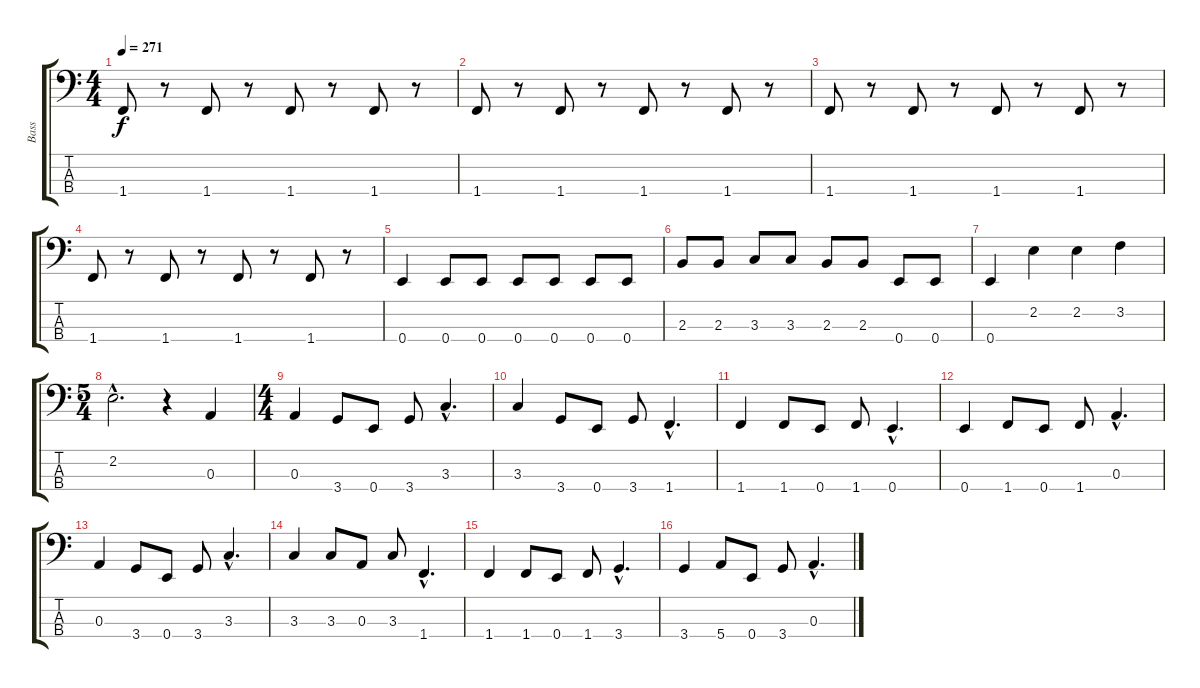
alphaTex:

\track ("Bass" "Bass") {instrument electricbassfinger}
\staff {score tabs}
\tuning (G2 D2 A1 E1) {hide}
\ts (4 4)
\tempo 271
\clef f4
\ks c
1.4.8{dy f} r.8 1.4.8 r.8 1.4.8 r.8 1.4.8 r.8 |
1.4.8 r.8 1.4.8 r.8 1.4.8 r.8 1.4.8 r.8 |
1.4.8 r.8 1.4.8 r.8 1.4.8 r.8 1.4.8 r.8 |
1.4.8 r.8 1.4.8 r.8 1.4.8 r.8 1.4.8 r.8 |
0.4.4 0.4.8 0.4.8 0.4.8 0.4.8 0.4.8 0.4.8 |
2.3.8 2.3.8 3.3.8 3.3.8 2.3.8 2.3.8 0.4.8 0.4.8 |
0.4.4 2.2.4 2.2.4 3.2.4 |
\ts (5 4)
2.2{hac}.2{d} r.4 0.3.4 |
\ts (4 4)
0.3.4 3.4.8 0.4.8 3.4.8 3.3{hac}.4{d} |
3.3.4 3.4.8 0.4.8 3.4.8 1.4{hac}.4{d} |
1.4.4 1.4.8 0.4.8 1.4.8 0.4{hac}.4{d} |
0.4.4 1.4.8 0.4.8 1.4.8 0.3{hac}.4{d} |
0.3.4 3.4.8 0.4.8 3.4.8 3.3{hac}.4{d} |
3.3.4 3.3.8 0.3.8 3.3.8 1.4{hac}.4{d} |
1.4.4 1.4.8 0.4.8 1.4.8 3.4{hac}.4{d} |
3.4.4 5.4.8 0.4.8 3.4.8 0.3{hac}.4{d}
